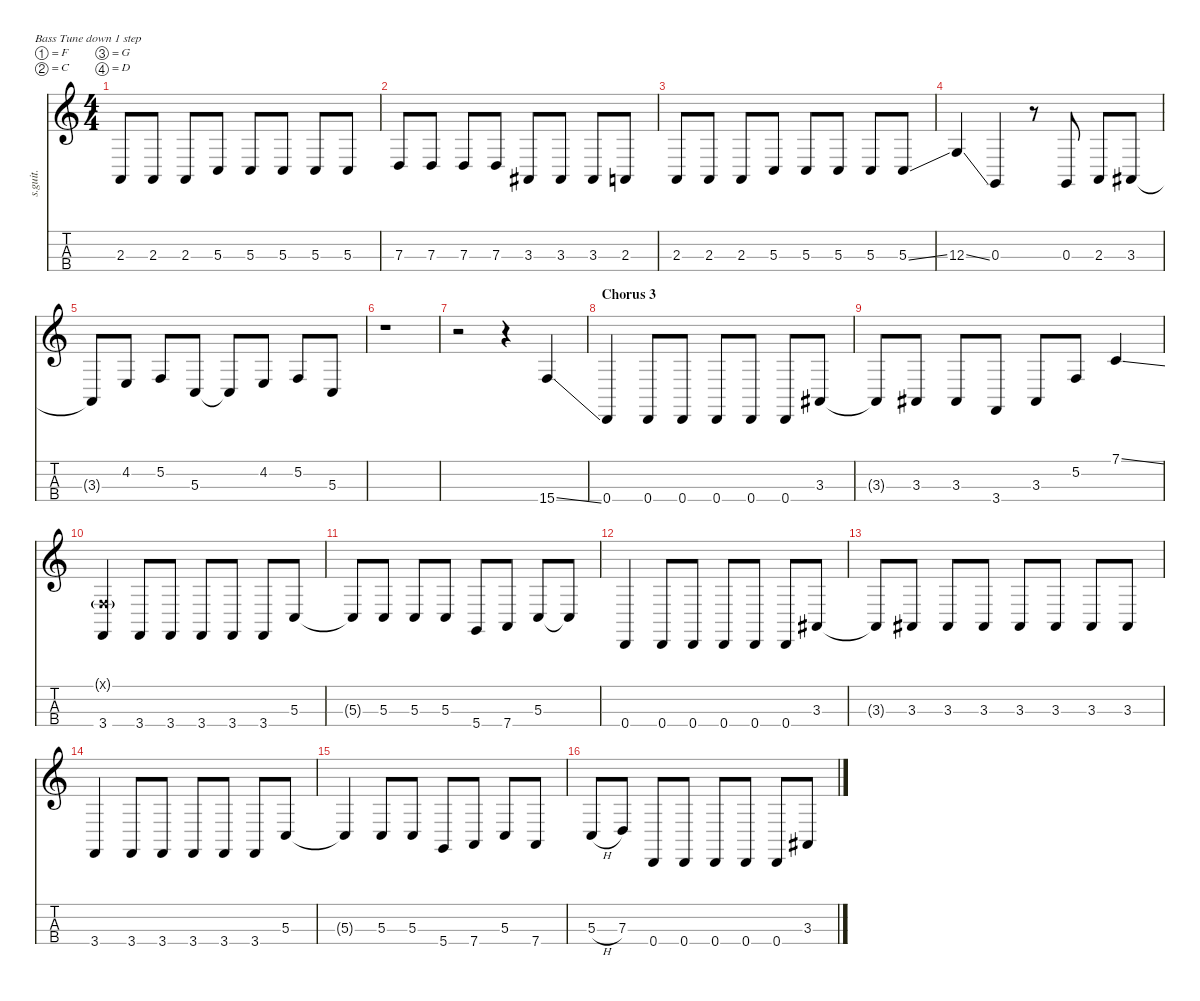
\defaultSystemsLayout 4
\hideDynamics
\bracketExtendMode nobrackets
\track ("Water" "s.guit.") {instrument electricbasspick}
\staff {score tabs}
\tuning (F2 C2 G1 D1)
\ts (4 4)
\tempo (130 hide)
\clef g2
\ks c
2.3.8{lyrics (0 "") lyrics (1 "") lyrics (2 "") lyrics (3 "") lyrics (4 "") dy f} 2.3.8{lyrics (0 "") lyrics (1 "") lyrics (2 "") lyrics (3 "") lyrics (4 "")} 2.3.8{lyrics (0 "") lyrics (1 "") lyrics (2 "") lyrics (3 "") lyrics (4 "")} 5.3.8{lyrics (0 "") lyrics (1 "") lyrics (2 "") lyrics (3 "") lyrics (4 "")} 5.3.8{lyrics (0 "") lyrics (1 "") lyrics (2 "") lyrics (3 "") lyrics (4 "")} 5.3.8{lyrics (0 "") lyrics (1 "") lyrics (2 "") lyrics (3 "") lyrics (4 "")} 5.3.8{lyrics (0 "") lyrics (1 "") lyrics (2 "") lyrics (3 "") lyrics (4 "")} 5.3.8{lyrics (0 "") lyrics (1 "") lyrics (2 "") lyrics (3 "") lyrics (4 "")} |
7.3.8{lyrics (0 "") lyrics (1 "") lyrics (2 "") lyrics (3 "") lyrics (4 "")} 7.3.8{lyrics (0 "") lyrics (1 "") lyrics (2 "") lyrics (3 "") lyrics (4 "")} 7.3.8{lyrics (0 "") lyrics (1 "") lyrics (2 "") lyrics (3 "") lyrics (4 "")} 7.3.8{lyrics (0 "") lyrics (1 "") lyrics (2 "") lyrics (3 "") lyrics (4 "")} 3.3{acc #}.8{lyrics (0 "") lyrics (1 "") lyrics (2 "") lyrics (3 "") lyrics (4 "")} 3.3{acc #}.8{lyrics (0 "") lyrics (1 "") lyrics (2 "") lyrics (3 "") lyrics (4 "")} 3.3{acc #}.8{lyrics (0 "") lyrics (1 "") lyrics (2 "") lyrics (3 "") lyrics (4 "")} 2.3.8{lyrics (0 "") lyrics (1 "") lyrics (2 "") lyrics (3 "") lyrics (4 "")} |
2.3.8{lyrics (0 "") lyrics (1 "") lyrics (2 "") lyrics (3 "") lyrics (4 "")} 2.3.8{lyrics (0 "") lyrics (1 "") lyrics (2 "") lyrics (3 "") lyrics (4 "")} 2.3.8{lyrics (0 "") lyrics (1 "") lyrics (2 "") lyrics (3 "") lyrics (4 "")} 5.3.8{lyrics (0 "") lyrics (1 "") lyrics (2 "") lyrics (3 "") lyrics (4 "")} 5.3.8{lyrics (0 "") lyrics (1 "") lyrics (2 "") lyrics (3 "") lyrics (4 "")} 5.3.8{lyrics (0 "") lyrics (1 "") lyrics (2 "") lyrics (3 "") lyrics (4 "")} 5.3.8{lyrics (0 "") lyrics (1 "") lyrics (2 "") lyrics (3 "") lyrics (4 "")} 5.3{ss}.8{lyrics (0 "") lyrics (1 "") lyrics (2 "") lyrics (3 "") lyrics (4 "")} |
12.3{ss}.4{lyrics (0 "") lyrics (1 "") lyrics (2 "") lyrics (3 "") lyrics (4 "")} 0.3.4{lyrics (0 "") lyrics (1 "") lyrics (2 "") lyrics (3 "") lyrics (4 "")} r.8 0.3.8{lyrics (0 "") lyrics (1 "") lyrics (2 "") lyrics (3 "") lyrics (4 "")} 2.3.8{lyrics (0 "") lyrics (1 "") lyrics (2 "") lyrics (3 "") lyrics (4 "")} 3.3{acc #}.8{lyrics (0 "") lyrics (1 "") lyrics (2 "") lyrics (3 "") lyrics (4 "")} |
3.3{t acc #}.8{lyrics (0 "") lyrics (1 "") lyrics (2 "") lyrics (3 "") lyrics (4 "")} 4.2.8{lyrics (0 "") lyrics (1 "") lyrics (2 "") lyrics (3 "") lyrics (4 "")} 5.2.8{lyrics (0 "") lyrics (1 "") lyrics (2 "") lyrics (3 "") lyrics (4 "")} 5.3.8{lyrics (0 "") lyrics (1 "") lyrics (2 "") lyrics (3 "") lyrics (4 "")} 5.3{t}.8{lyrics (0 "") lyrics (1 "") lyrics (2 "") lyrics (3 "") lyrics (4 "")} 4.2.8{lyrics (0 "") lyrics (1 "") lyrics (2 "") lyrics (3 "") lyrics (4 "")} 5.2.8{lyrics (0 "") lyrics (1 "") lyrics (2 "") lyrics (3 "") lyrics (4 "")} 5.3.8{lyrics (0 "") lyrics (1 "") lyrics (2 "") lyrics (3 "") lyrics (4 "")} |
r.1 |
r.2 r.4 15.4{ss}.4{lyrics (0 "") lyrics (1 "") lyrics (2 "") lyrics (3 "") lyrics (4 "")} |
\section ("" "Chorus 3")
0.4.4{lyrics (0 "") lyrics (1 "") lyrics (2 "") lyrics (3 "") lyrics (4 "")} 0.4.8{lyrics (0 "") lyrics (1 "") lyrics (2 "") lyrics (3 "") lyrics (4 "")} 0.4.8{lyrics (0 "") lyrics (1 "") lyrics (2 "") lyrics (3 "") lyrics (4 "")} 0.4.8{lyrics (0 "") lyrics (1 "") lyrics (2 "") lyrics (3 "") lyrics (4 "")} 0.4.8{lyrics (0 "") lyrics (1 "") lyrics (2 "") lyrics (3 "") lyrics (4 "")} 0.4.8{lyrics (0 "") lyrics (1 "") lyrics (2 "") lyrics (3 "") lyrics (4 "")} 3.3{acc #}.8{lyrics (0 "") lyrics (1 "") lyrics (2 "") lyrics (3 "") lyrics (4 "")} |
3.3{t acc #}.8{lyrics (0 "") lyrics (1 "") lyrics (2 "") lyrics (3 "") lyrics (4 "") dy ff} 3.3{acc #}.8{lyrics (0 "") lyrics (1 "") lyrics (2 "") lyrics (3 "") lyrics (4 "") dy f} 3.3{acc #}.8{lyrics (0 "") lyrics (1 "") lyrics (2 "") lyrics (3 "") lyrics (4 "")} 3.4.8{lyrics (0 "") lyrics (1 "") lyrics (2 "") lyrics (3 "") lyrics (4 "")} 3.3{acc #}.8{lyrics (0 "") lyrics (1 "") lyrics (2 "") lyrics (3 "") lyrics (4 "")} 5.2.8{lyrics (0 "") lyrics (1 "") lyrics (2 "") lyrics (3 "") lyrics (4 "")} 7.1{ss}.4{lyrics (0 "") lyrics (1 "") lyrics (2 "") lyrics (3 "") lyrics (4 "")} |
(0.1{g x} 3.4).4{lyrics (0 "") lyrics (1 "") lyrics (2 "") lyrics (3 "") lyrics (4 "")} 3.4.8{lyrics (0 "") lyrics (1 "") lyrics (2 "") lyrics (3 "") lyrics (4 "") dy ff} 3.4.8{lyrics (0 "") lyrics (1 "") lyrics (2 "") lyrics (3 "") lyrics (4 "")} 3.4.8{lyrics (0 "") lyrics (1 "") lyrics (2 "") lyrics (3 "") lyrics (4 "")} 3.4.8{lyrics (0 "") lyrics (1 "") lyrics (2 "") lyrics (3 "") lyrics (4 "")} 3.4.8{lyrics (0 "") lyrics (1 "") lyrics (2 "") lyrics (3 "") lyrics (4 "")} 5.3.8{lyrics (0 "") lyrics (1 "") lyrics (2 "") lyrics (3 "") lyrics (4 "") dy f} |
5.3{t}.8{lyrics (0 "") lyrics (1 "") lyrics (2 "") lyrics (3 "") lyrics (4 "") dy ff} 5.3.8{lyrics (0 "") lyrics (1 "") lyrics (2 "") lyrics (3 "") lyrics (4 "") dy f} 5.3.8{lyrics (0 "") lyrics (1 "") lyrics (2 "") lyrics (3 "") lyrics (4 "")} 5.3.8{lyrics (0 "") lyrics (1 "") lyrics (2 "") lyrics (3 "") lyrics (4 "")} 5.4.8{lyrics (0 "") lyrics (1 "") lyrics (2 "") lyrics (3 "") lyrics (4 "")} 7.4.8{lyrics (0 "") lyrics (1 "") lyrics (2 "") lyrics (3 "") lyrics (4 "")} 5.3.8{lyrics (0 "") lyrics (1 "") lyrics (2 "") lyrics (3 "") lyrics (4 "")} 5.3{t}.8{lyrics (0 "") lyrics (1 "") lyrics (2 "") lyrics (3 "") lyrics (4 "") dy ff} |
0.4.4{lyrics (0 "") lyrics (1 "") lyrics (2 "") lyrics (3 "") lyrics (4 "") dy f} 0.4.8{lyrics (0 "") lyrics (1 "") lyrics (2 "") lyrics (3 "") lyrics (4 "")} 0.4.8{lyrics (0 "") lyrics (1 "") lyrics (2 "") lyrics (3 "") lyrics (4 "")} 0.4.8{lyrics (0 "") lyrics (1 "") lyrics (2 "") lyrics (3 "") lyrics (4 "")} 0.4.8{lyrics (0 "") lyrics (1 "") lyrics (2 "") lyrics (3 "") lyrics (4 "")} 0.4.8{lyrics (0 "") lyrics (1 "") lyrics (2 "") lyrics (3 "") lyrics (4 "")} 3.3{acc #}.8{lyrics (0 "") lyrics (1 "") lyrics (2 "") lyrics (3 "") lyrics (4 "")} |
3.3{t acc #}.8{lyrics (0 "") lyrics (1 "") lyrics (2 "") lyrics (3 "") lyrics (4 "") dy ff} 3.3{acc #}.8{lyrics (0 "") lyrics (1 "") lyrics (2 "") lyrics (3 "") lyrics (4 "") dy f} 3.3{acc #}.8{lyrics (0 "") lyrics (1 "") lyrics (2 "") lyrics (3 "") lyrics (4 "")} 3.3{acc #}.8{lyrics (0 "") lyrics (1 "") lyrics (2 "") lyrics (3 "") lyrics (4 "")} 3.3{acc #}.8{lyrics (0 "") lyrics (1 "") lyrics (2 "") lyrics (3 "") lyrics (4 "")} 3.3{acc #}.8{lyrics (0 "") lyrics (1 "") lyrics (2 "") lyrics (3 "") lyrics (4 "")} 3.3{acc #}.8{lyrics (0 "") lyrics (1 "") lyrics (2 "") lyrics (3 "") lyrics (4 "")} 3.3{acc #}.8{lyrics (0 "") lyrics (1 "") lyrics (2 "") lyrics (3 "") lyrics (4 "")} |
3.4.4{lyrics (0 "") lyrics (1 "") lyrics (2 "") lyrics (3 "") lyrics (4 "") dy ff} 3.4.8{lyrics (0 "") lyrics (1 "") lyrics (2 "") lyrics (3 "") lyrics (4 "")} 3.4.8{lyrics (0 "") lyrics (1 "") lyrics (2 "") lyrics (3 "") lyrics (4 "")} 3.4.8{lyrics (0 "") lyrics (1 "") lyrics (2 "") lyrics (3 "") lyrics (4 "")} 3.4.8{lyrics (0 "") lyrics (1 "") lyrics (2 "") lyrics (3 "") lyrics (4 "")} 3.4.8{lyrics (0 "") lyrics (1 "") lyrics (2 "") lyrics (3 "") lyrics (4 "") dy f} 5.3.8{lyrics (0 "") lyrics (1 "") lyrics (2 "") lyrics (3 "") lyrics (4 "")} |
5.3{t}.4{lyrics (0 "") lyrics (1 "") lyrics (2 "") lyrics (3 "") lyrics (4 "") dy ff} 5.3.8{lyrics (0 "") lyrics (1 "") lyrics (2 "") lyrics (3 "") lyrics (4 "") dy f} 5.3.8{lyrics (0 "") lyrics (1 "") lyrics (2 "") lyrics (3 "") lyrics (4 "")} 5.4.8{lyrics (0 "") lyrics (1 "") lyrics (2 "") lyrics (3 "") lyrics (4 "")} 7.4.8{lyrics (0 "") lyrics (1 "") lyrics (2 "") lyrics (3 "") lyrics (4 "")} 5.3.8{lyrics (0 "") lyrics (1 "") lyrics (2 "") lyrics (3 "") lyrics (4 "")} 7.4.8{lyrics (0 "") lyrics (1 "") lyrics (2 "") lyrics (3 "") lyrics (4 "")} |
5.3{h}.8{lyrics (0 "") lyrics (1 "") lyrics (2 "") lyrics (3 "") lyrics (4 "")} 7.3.8{lyrics (0 "") lyrics (1 "") lyrics (2 "") lyrics (3 "") lyrics (4 "")} 0.4.8{lyrics (0 "") lyrics (1 "") lyrics (2 "") lyrics (3 "") lyrics (4 "")} 0.4.8{lyrics (0 "") lyrics (1 "") lyrics (2 "") lyrics (3 "") lyrics (4 "")} 0.4.8{lyrics (0 "") lyrics (1 "") lyrics (2 "") lyrics (3 "") lyrics (4 "")} 0.4.8{lyrics (0 "") lyrics (1 "") lyrics (2 "") lyrics (3 "") lyrics (4 "")} 0.4.8{lyrics (0 "") lyrics (1 "") lyrics (2 "") lyrics (3 "") lyrics (4 "")} 3.3{acc #}.8{lyrics (0 "") lyrics (1 "") lyrics (2 "") lyrics (3 "") lyrics (4 "")}
